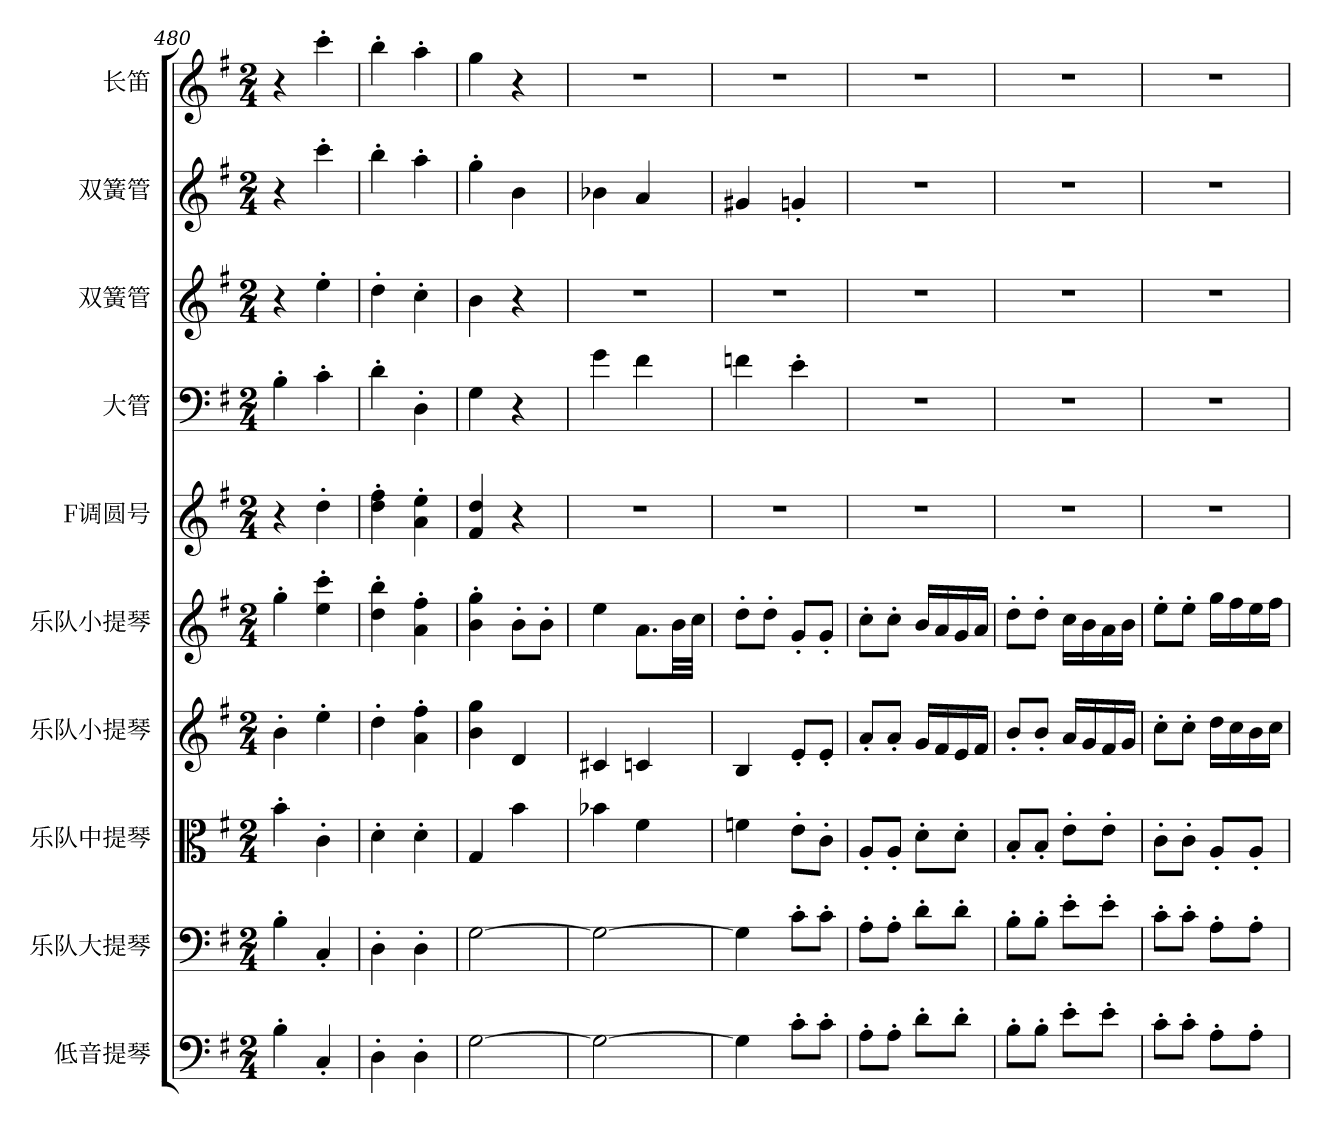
**kern	**kern	**kern	**kern	**kern	**kern	**kern	**kern	**kern	**kern
*part10	*part9	*part8	*part7	*part6	*part5	*part4	*part3	*part2	*part1
*staff10	*staff9	*staff8	*staff7	*staff6	*staff5	*staff4	*staff3	*staff2	*staff1
*I"低音提琴	*I"乐队大提琴	*I"乐队中提琴	*I"乐队小提琴	*I"乐队小提琴	*I"F调圆号	*I"大管	*I"双簧管	*I"双簧管	*I"长笛
*clefF4	*clefF4	*clefC3	*clefG2	*clefG2	*clefG2	*clefF4	*clefG2	*clefG2	*clefG2
*ITrd7c12	*	*	*	*	*ITrd4c7	*	*	*	*
*k[f#]	*k[f#]	*k[f#]	*k[f#]	*k[f#]	*k[]	*k[f#]	*k[f#]	*k[f#]	*k[f#]
*M2/4	*M2/4	*M2/4	*M2/4	*M2/4	*M2/4	*M2/4	*M2/4	*M2/4	*M2/4
=480	=480	=480	=480	=480	=480	=480	=480	=480	=480
4BB'\	4B'\	4b'\	4b'\	4gg'\	4r	4B'\	4r	4r	4r
4CC'/	4C'/	4c'\	4ee'\	4ee\' 4ccc\'	4g'\	4c'\	4ee'\	4ccc'\	4ccc'\
=481	=481	=481	=481	=481	=481	=481	=481	=481	=481
4DD'\	4D'\	4d'\	4dd'\	4dd\' 4bb\'	4g\' 4b\'	4d'\	4dd'\	4bb'\	4bb'\
4DD'\	4D'\	4d'\	4a\' 4ff#\'	4a\' 4ff#\'	4d\' 4a\'	4D'\	4cc'\	4aa'\	4aa'\
=482	=482	=482	=482	=482	=482	=482	=482	=482	=482
[2GG\	[2G\	4G/	4b\ 4gg\	4b\' 4gg\'	4B/ 4g/	4G\	4b\	4gg'\	4gg\
.	.	4b\	4d/	8b'\L	4r	4r	4r	4b\	4r
.	.	.	.	8b'\J	.	.	.	.	.
=483	=483	=483	=483	=483	=483	=483	=483	=483	=483
2GG\_	2G\_	4b-X\	4c#X/	4ee\	2r	4g\	2r	4b-X\	2r
.	.	4f#\	4cn/	8.a\L	.	4f#\	.	4a/	.
.	.	.	.	32b\LL	.	.	.	.	.
.	.	.	.	32cc\JJJ	.	.	.	.	.
=484	=484	=484	=484	=484	=484	=484	=484	=484	=484
4GG\]	4G\]	4fn\	4B/	8dd'\L	2r	4fn\	2r	4g#X/	2r
.	.	.	.	8dd'\J	.	.	.	.	.
8C'\L	8c'\L	8e'\L	8e'/L	8g'/L	.	4e'\	.	4gn'/	.
8C'\J	8c'\J	8c'\J	8e'/J	8g'/J	.	.	.	.	.
!!LO:PB:g=z
=485	=485	=485	=485	=485	=485	=485	=485	=485	=485
8AA'\L	8A'\L	8A'/L	8a'/L	8cc'\L	2r	2r	2r	2r	2r
8AA'\J	8A'\J	8A'/J	8a'/J	8cc'\J	.	.	.	.	.
8D'\L	8d'\L	8d'\L	16g/LL	16b/LL	.	.	.	.	.
.	.	.	16f#/	16a/	.	.	.	.	.
8D'\J	8d'\J	8d'\J	16e/	16g/	.	.	.	.	.
.	.	.	16f#/JJ	16a/JJ	.	.	.	.	.
=486	=486	=486	=486	=486	=486	=486	=486	=486	=486
8BB'\L	8B'\L	8B'/L	8b'/L	8dd'\L	2r	2r	2r	2r	2r
8BB'\J	8B'\J	8B'/J	8b'/J	8dd'\J	.	.	.	.	.
8E'\L	8e'\L	8e'\L	16a/LL	16cc\LL	.	.	.	.	.
.	.	.	16g/	16b\	.	.	.	.	.
8E'\J	8e'\J	8e'\J	16f#/	16a\	.	.	.	.	.
.	.	.	16g/JJ	16b\JJ	.	.	.	.	.
=487	=487	=487	=487	=487	=487	=487	=487	=487	=487
8C'\L	8c'\L	8c'\L	8cc'\L	8ee'\L	2r	2r	2r	2r	2r
8C'\J	8c'\J	8c'\J	8cc'\J	8ee'\J	.	.	.	.	.
8AA'\L	8A'\L	8A'/L	16dd\LL	16gg\LL	.	.	.	.	.
.	.	.	16cc\	16ff#\	.	.	.	.	.
8AA'\J	8A'\J	8A'/J	16b\	16ee\	.	.	.	.	.
.	.	.	16cc\JJ	16ff#\JJ	.	.	.	.	.
=	=	=	=	=	=	=	=	=	=
*-	*-	*-	*-	*-	*-	*-	*-	*-	*-
